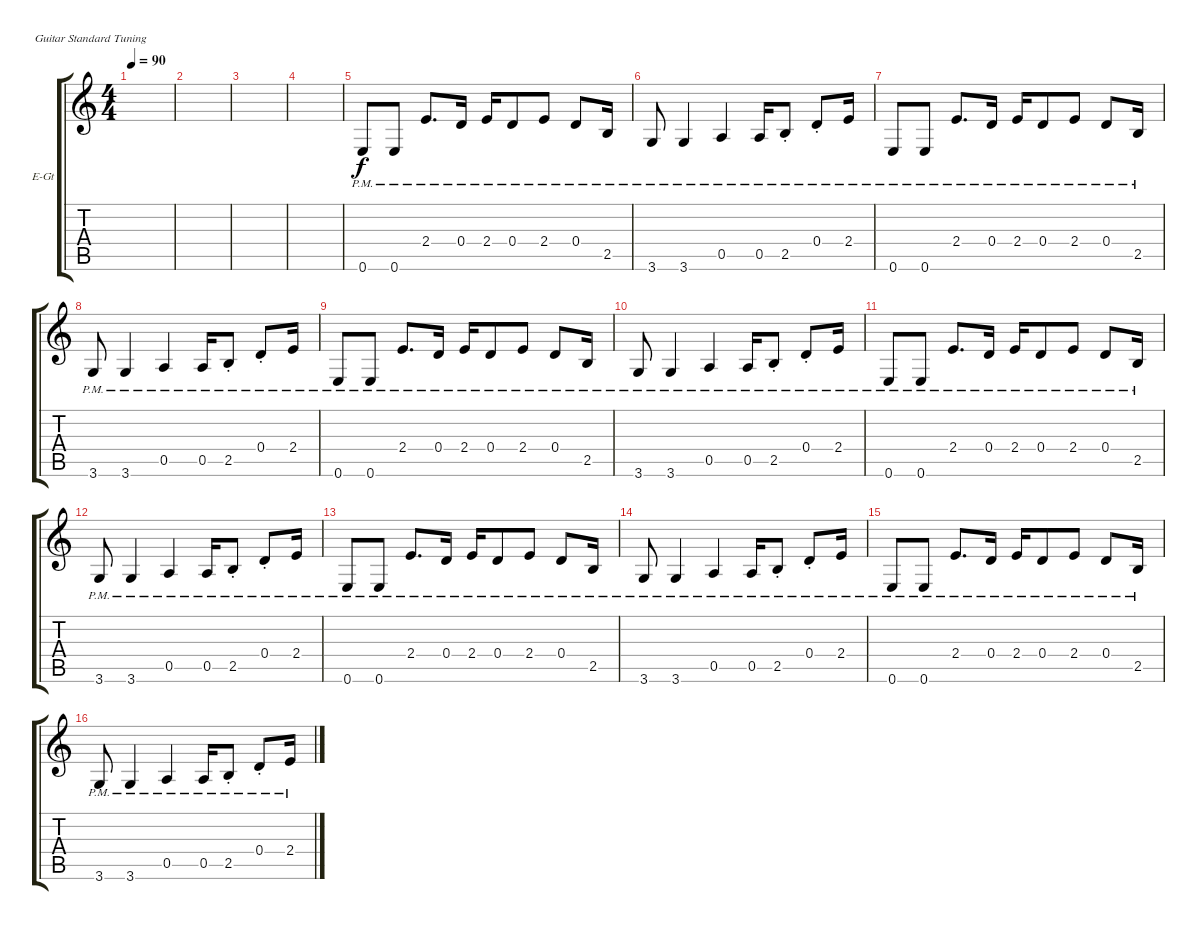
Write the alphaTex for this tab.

\defaultSystemsLayout 4
\bracketExtendMode groupsimilarinstruments
\firstSystemTrackNameOrientation horizontal
\otherSystemsTrackNameOrientation horizontal
\track ("Electric Guitar" "E-Gt") {instrument electricguitarclean}
\staff {score tabs}
\tuning (E4 B3 G3 D3 A2 E2)
\ts (4 4)
\tempo 90
\clef g2
\scale
0.333333
\ks c
|
\scale
0.333333 |
\scale
0.333333 |
\scale
0.333333 |
0.6{pm}.8 0.6{pm}.8 2.4{pm}.8{d} 0.4{pm}.16 2.4{pm}.16 0.4{pm}.8 2.4{pm}.8 0.4{pm}.8 2.5{pm}.16 |
3.6{pm}.8 3.6{pm}.4 0.5{pm}.4 0.5{pm}.16 2.5{pm st}.8 0.4{pm st}.8 2.4{pm}.16 |
0.6{pm}.8 0.6{pm}.8 2.4{pm}.8{d} 0.4{pm}.16 2.4{pm}.16 0.4{pm}.8 2.4{pm}.8 0.4{pm}.8 2.5{pm}.16 |
3.6{pm}.8 3.6{pm}.4 0.5{pm}.4 0.5{pm}.16 2.5{pm st}.8 0.4{pm st}.8 2.4{pm}.16 |
0.6{pm}.8 0.6{pm}.8 2.4{pm}.8{d} 0.4{pm}.16 2.4{pm}.16 0.4{pm}.8 2.4{pm}.8 0.4{pm}.8 2.5{pm}.16 |
3.6{pm}.8 3.6{pm}.4 0.5{pm}.4 0.5{pm}.16 2.5{pm st}.8 0.4{pm st}.8 2.4{pm}.16 |
0.6{pm}.8 0.6{pm}.8 2.4{pm}.8{d} 0.4{pm}.16 2.4{pm}.16 0.4{pm}.8 2.4{pm}.8 0.4{pm}.8 2.5{pm}.16 |
3.6{pm}.8 3.6{pm}.4 0.5{pm}.4 0.5{pm}.16 2.5{pm st}.8 0.4{pm st}.8 2.4{pm}.16 |
0.6{pm}.8 0.6{pm}.8 2.4{pm}.8{d} 0.4{pm}.16 2.4{pm}.16 0.4{pm}.8 2.4{pm}.8 0.4{pm}.8 2.5{pm}.16 |
3.6{pm}.8 3.6{pm}.4 0.5{pm}.4 0.5{pm}.16 2.5{pm st}.8 0.4{pm st}.8 2.4{pm}.16 |
0.6{pm}.8 0.6{pm}.8 2.4{pm}.8{d} 0.4{pm}.16 2.4{pm}.16 0.4{pm}.8 2.4{pm}.8 0.4{pm}.8 2.5{pm}.16 |
3.6{pm}.8 3.6{pm}.4 0.5{pm}.4 0.5{pm}.16 2.5{pm st}.8 0.4{pm st}.8 2.4{pm}.16
